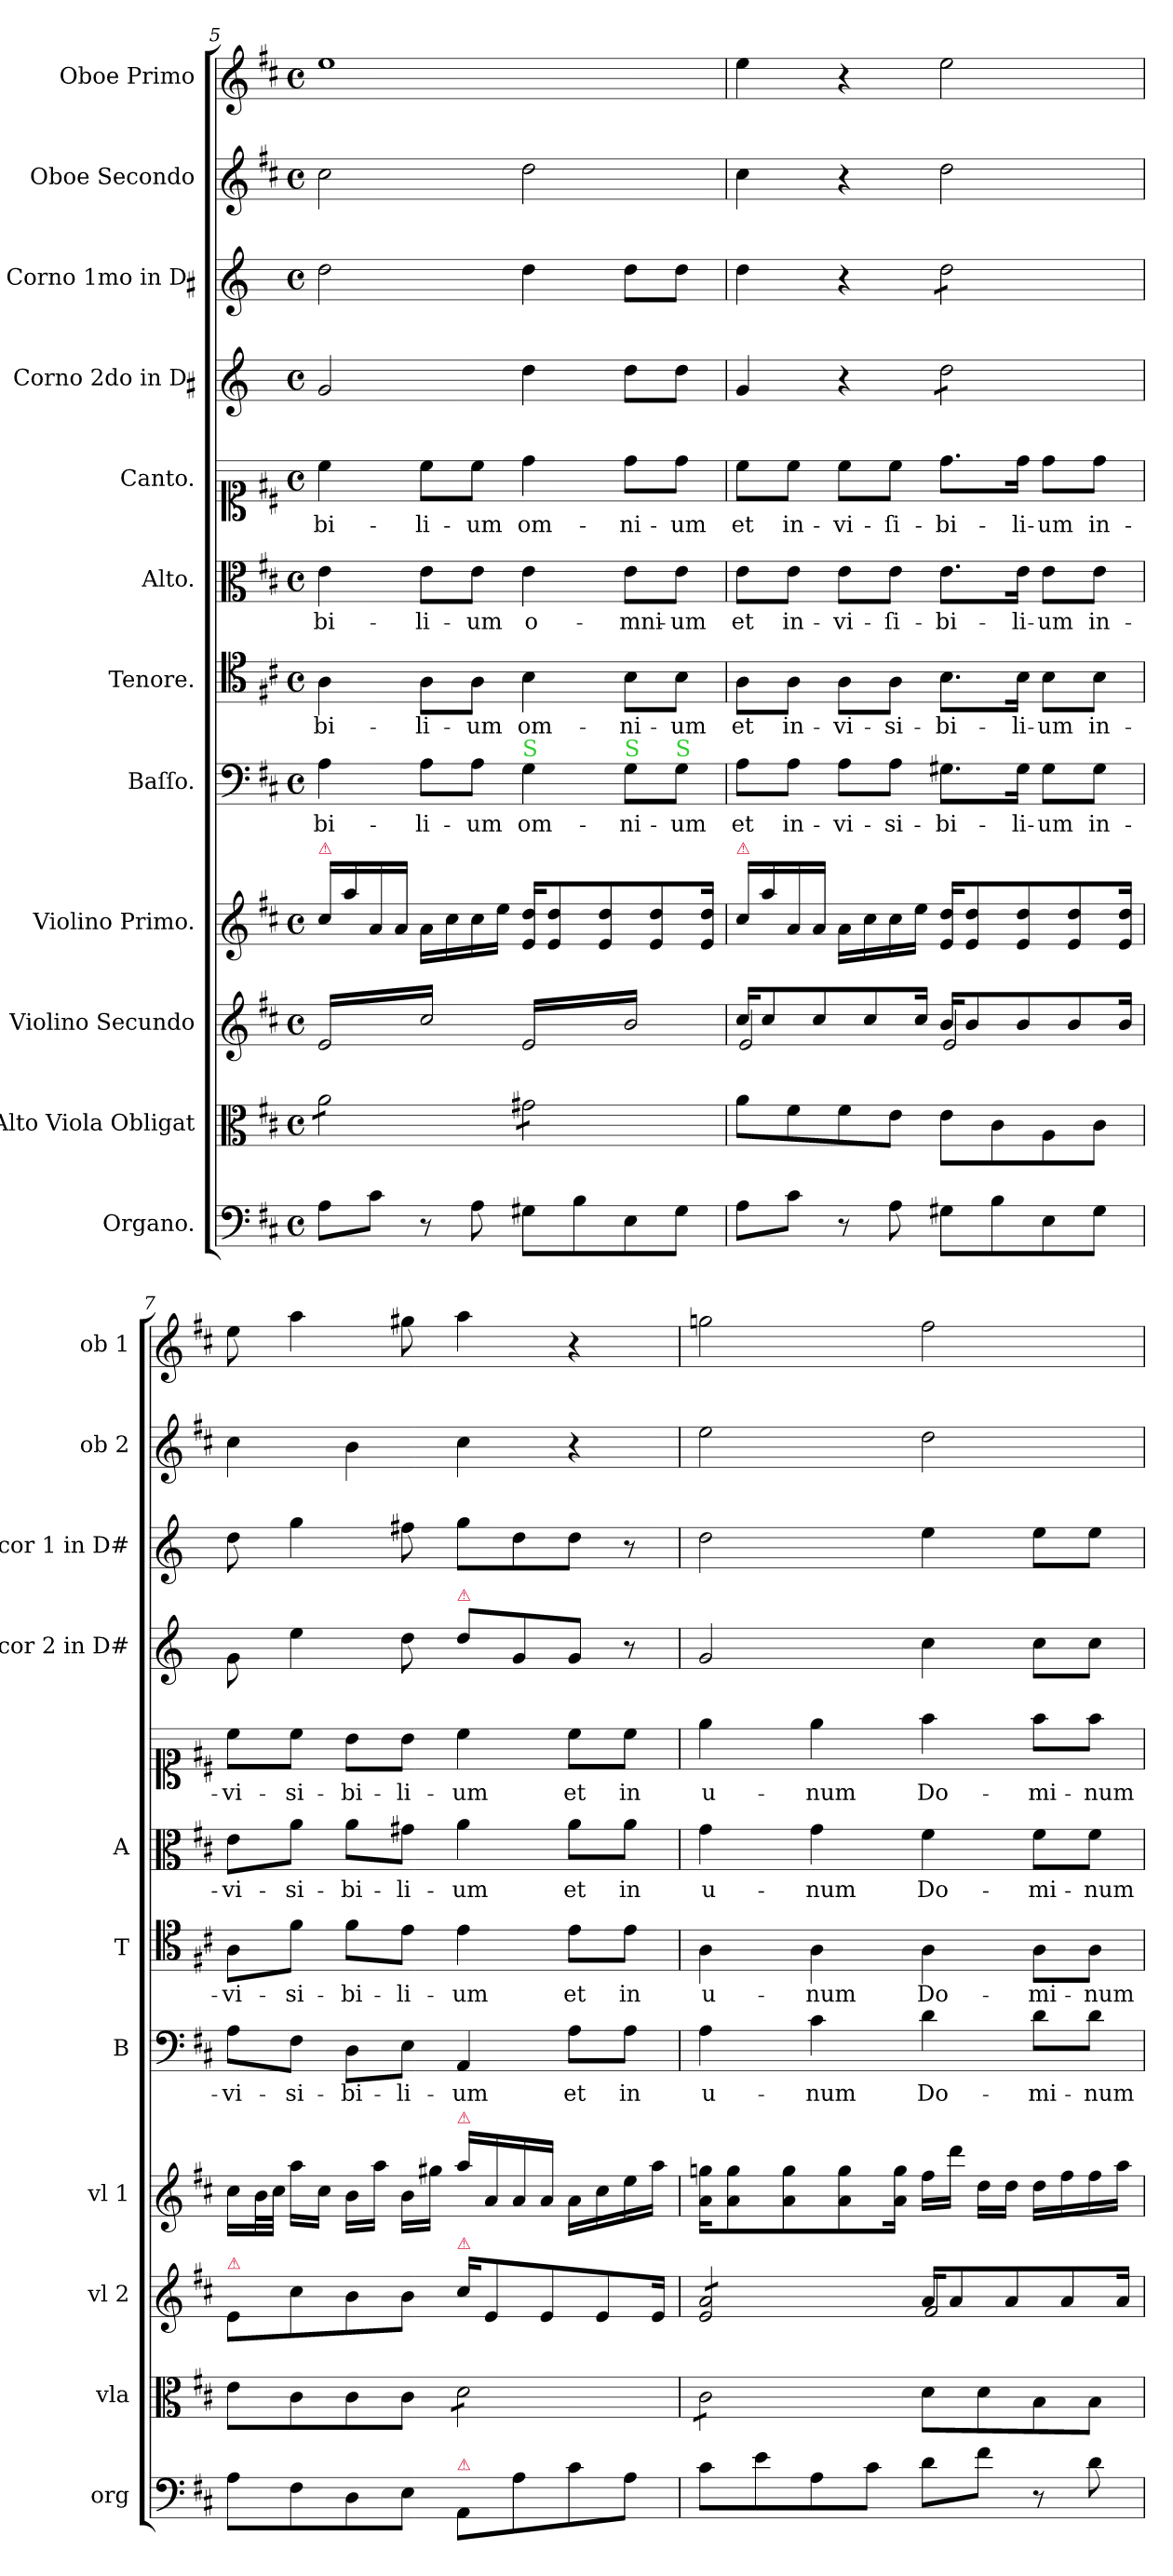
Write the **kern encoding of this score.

**kern	**kern	**kern	**kern	**kern	**text	**kern	**text	**kern	**text	**kern	**text	**kern	**kern	**kern	**kern
*part12	*part11	*part10	*part9	*part8	*part8	*part7	*part7	*part6	*part6	*part5	*part5	*part4	*part3	*part2	*part1
*staff12	*staff11	*staff10	*staff9	*staff8	*staff8	*staff7	*staff7	*staff6	*staff6	*staff5	*staff5	*staff4	*staff3	*staff2	*staff1
*I"Organo.	*I"Alto Viola Obligat	*I"Violino Secundo	*I"Violino Primo.	*I"Baſſo.	*	*I"Tenore.	*	*I"Alto.	*	*I"Canto.	*	*I"Corno 2do in D#	*I"Corno 1mo in D#	*I"Oboe Secondo	*I"Oboe Primo
*I'org	*I'vla	*I'vl 2	*I'vl 1	*I'B	*	*I'T	*	*I'A	*	*	*	*I'cor 2 in D#	*I'cor 1 in D#	*I'ob 2	*I'ob 1
*clefF4	*clefC3	*clefG2	*clefG2	*clefF4	*	*clefC4	*	*clefC3	*	*clefC1	*	*clefG2	*	*clefG2	*clefG2
*	*	*	*	*	*	*	*	*	*	*	*	*ITrd-1c-2	*ITrd-1c-2	*	*
*k[f#c#]	*k[f#c#]	*k[f#c#]	*k[f#c#]	*k[f#c#]	*	*k[f#c#]	*	*k[f#c#]	*	*k[f#c#]	*	*k[f#c#]	*k[f#c#]	*k[f#c#]	*k[f#c#]
*D:	*D:	*D:	*D:	*D:	*	*D:	*	*D:	*	*D:	*	*	*	*D:	*D:
*M4/4	*M4/4	*M4/4	*M4/4	*M4/4	*	*M4/4	*	*M4/4	*	*M4/4	*	*M4/4	*M4/4	*M4/4	*M4/4
*met(c)	*met(c)	*met(c)	*met(c)	*met(c)	*	*met(c)	*	*met(c)	*	*met(c)	*	*met(c)	*met(c)	*met(c)	*met(c)
=5	=5	=5	=5	=5	=5	=5	=5	=5	=5	=5	=5	=5	=5	=5	=5
!	!	!	!LO:TX:a:color=crimson:t=⚠	!	!	!	!	!	!	!	!	!	!	!	!
*	*tremolo	*	*	*	*	*	*	*	*	*	*	*	*	*	*
*	*	*tremolo	*	*	*	*	*	*	*	*	*	*	*	*	*
8A\L	8a\L	16e/LL	16cc#\LL	4A\	-bi-	4A\	-bi-	4e\	-bi-	4cc#\	-bi-	2a/	2ee\	2cc#\	1ee
.	.	16cc#/	16aa\	.	.	.	.	.	.	.	.	.	.	.	.
8c#\J	8a\	16e/	16a/	.	.	.	.	.	.	.	.	.	.	.	.
.	.	16cc#/	16a/JJ	.	.	.	.	.	.	.	.	.	.	.	.
8r	8a\	16e/	16a\LL	8A\L	-li-	8A\L	-li-	8e\L	-li-	8cc#\L	-li-	.	.	.	.
.	.	16cc#/	16cc#\	.	.	.	.	.	.	.	.	.	.	.	.
8A\	8a\J	16e/	16cc#\	8A\J	-um	8A\J	-um	8e\J	-um	8cc#\J	-um	.	.	.	.
.	.	16cc#/JJ	16ee\JJ	.	.	.	.	.	.	.	.	.	.	.	.
!	!	!	!	!LO:TX:a:color=limegreen:t=S	!	!	!	!	!	!	!	!	!	!	!
8G#X\L	8g#X\L	16e/LL	16e/ 16dd/KL	4G\	om-	4B\	om-	4e\	o-	4dd\	om-	4ee\	4ee\	2dd\	.
.	.	16b/	8e/ 8dd/	.	.	.	.	.	.	.	.	.	.	.	.
8B\	8g#X\	16e/	.	.	.	.	.	.	.	.	.	.	.	.	.
.	.	16b/	8e/ 8dd/	.	.	.	.	.	.	.	.	.	.	.	.
!	!	!	!	!LO:TX:a:color=limegreen:t=S	!	!	!	!	!	!	!	!	!	!	!
8E\	8g#X\	16e/	.	8G\L	-ni-	8B\L	-ni-	8e\L	-mni-	8dd\L	-ni-	8ee\L	8ee\L	.	.
.	.	16b/	8e/ 8dd/	.	.	.	.	.	.	.	.	.	.	.	.
!	!	!	!	!LO:TX:a:color=limegreen:t=S	!	!	!	!	!	!	!	!	!	!	!
8G#\J	8g#X\J	16e/	.	8G\J	-um	8B\J	-um	8e\J	-um	8dd\J	-um	8ee\J	8ee\J	.	.
*	*Xtremolo	*	*	*	*	*	*	*	*	*	*	*	*	*	*
.	.	16b/JJ	16e/ 16dd/Jk	.	.	.	.	.	.	.	.	.	.	.	.
*	*	*Xtremolo	*	*	*	*	*	*	*	*	*	*	*	*	*
=6	=6	=6	=6	=6	=6	=6	=6	=6	=6	=6	=6	=6	=6	=6	=6
*	*	*^	*	*	*	*	*	*	*	*	*	*	*	*	*
!	!	!	!	!LO:TX:a:color=crimson:t=⚠	!	!	!	!	!	!	!	!	!	!	!	!
8A\L	8a\L	16cc#/KL	2e/	16cc#\LL	8A\L	et	8A\L	et	8e\L	et	8cc#\L	et	4a/	4ee\	4cc#\	4ee\
.	.	8cc#/	.	16aa\	.	.	.	.	.	.	.	.	.	.	.	.
8c#\J	8f#\	.	.	16a/	8A\J	in-	8A\J	in-	8e\J	in-	8cc#\J	in-	.	.	.	.
.	.	8cc#/	.	16a/JJ	.	.	.	.	.	.	.	.	.	.	.	.
8r	8f#\	.	.	16a\LL	8A\L	-vi-	8A\L	-vi-	8e\L	-vi-	8cc#\L	-vi-	4r	4r	4r	4r
.	.	8cc#/	.	16cc#\	.	.	.	.	.	.	.	.	.	.	.	.
8A\	8e\J	.	.	16cc#\	8A\J	-si-	8A\J	-si-	8e\J	-ſi-	8cc#\J	-ſi-	.	.	.	.
.	.	16cc#/Jk	.	16ee\JJ	.	.	.	.	.	.	.	.	.	.	.	.
*	*	*	*	*	*	*	*	*	*	*	*	*	*tremolo	*	*	*
*	*	*	*	*	*	*	*	*	*	*	*	*	*	*tremolo	*	*
8G#X\L	8e\L	16b/KL	2e/	16e/ 16dd/KL	8.G#X\L	-bi-	8.B\L	-bi-	8.e\L	-bi-	8.dd\L	-bi-	8ee\L	8ee\L	2dd\	2ee\
.	.	8b/	.	8e/ 8dd/	.	.	.	.	.	.	.	.	.	.	.	.
8B\	8c#\	.	.	.	.	.	.	.	.	.	.	.	8ee\	8ee\	.	.
.	.	8b/	.	8e/ 8dd/	16G#\Jk	-li-	16B\Jk	-li-	16e\Jk	-li-	16dd\Jk	-li-	.	.	.	.
8E\	8A\	.	.	.	8G#\L	-um	8B\L	-um	8e\L	-um	8dd\L	-um	8ee\	8ee\	.	.
.	.	8b/	.	8e/ 8dd/	.	.	.	.	.	.	.	.	.	.	.	.
8G#\J	8c#\J	.	.	.	8G#\J	in-	8B\J	in-	8e\J	in-	8dd\J	in-	8ee\J	8ee\J	.	.
*	*	*	*	*	*	*	*	*	*	*	*	*	*	*Xtremolo	*	*
*	*	*	*	*	*	*	*	*	*	*	*	*	*Xtremolo	*	*	*
.	.	16b/Jk	.	16e/ 16dd/Jk	.	.	.	.	.	.	.	.	.	.	.	.
*	*	*v	*v	*	*	*	*	*	*	*	*	*	*	*	*	*
=7	=7	=7	=7	=7	=7	=7	=7	=7	=7	=7	=7	=7	=7	=7	=7
!	!	!LO:TX:a:color=crimson:t=⚠	!	!	!	!	!	!	!	!	!	!	!	!	!
8A\L	8e\L	8e/L	16cc#\LL	8A\L	-vi-	8A\L	-vi-	8e\L	-vi-	8cc#\L	-vi-	8a\	8ee\	4cc#\	8ee\
.	.	.	32b\L	.	.	.	.	.	.	.	.	.	.	.	.
.	.	.	32cc#\JJJ	.	.	.	.	.	.	.	.	.	.	.	.
8F#\	8c#\	8cc#\	16aa\LL	8F#\J	-si-	8f#\J	-si-	8a\J	-si-	8cc#\J	-si-	4ff#\	4aa\	.	4aa\
.	.	.	16cc#\JJ	.	.	.	.	.	.	.	.	.	.	.	.
8D\	8c#\	8b\	16b\LL	8D\L	-bi-	8f#\L	-bi-	8a\L	-bi-	8b\L	-bi-	.	.	4b\	.
.	.	.	16aa\JJ	.	.	.	.	.	.	.	.	.	.	.	.
8E\J	8c#\J	8b\J	16b\LL	8E\J	-li-	8e\J	-li-	8g#X\J	-li-	8b\J	-li-	8ee\	8gg#X\	.	8gg#X\
.	.	.	16gg#X\JJ	.	.	.	.	.	.	.	.	.	.	.	.
!	!	!	!	!	!	!	!	!	!	!	!	!LO:TX:a:color=crimson:t=⚠	!	!	!
!	!	!	!LO:TX:a:color=crimson:t=⚠	!	!	!	!	!	!	!	!	!	!	!	!
!	!	!LO:TX:a:color=crimson:t=⚠	!	!	!	!	!	!	!	!	!	!	!	!	!
!LO:TX:a:color=crimson:t=⚠	!	!	!	!	!	!	!	!	!	!	!	!	!	!	!
*	*tremolo	*	*	*	*	*	*	*	*	*	*	*	*	*	*
8AA/L	8d\L	16cc#\KL	16aa\LL	4AA/	-um	4e\	-um	4a\	-um	4cc#\	-um	8ee\L	8aa\L	4cc#\	4aa\
.	.	8e/	16a/	.	.	.	.	.	.	.	.	.	.	.	.
8A\	8d\	.	16a/	.	.	.	.	.	.	.	.	8a/	8ee\	.	.
.	.	8e/	16a/JJ	.	.	.	.	.	.	.	.	.	.	.	.
8c#\	8d\	.	16a\LL	8A\L	et	8e\L	et	8a\L	et	8cc#\L	et	8a/J	8ee\J	4r	4r
.	.	8e/	16cc#\	.	.	.	.	.	.	.	.	.	.	.	.
8A\J	8d\J	.	16ee\	8A\J	in	8e\J	in	8a\J	in	8cc#\J	in	8r	8r	.	.
.	.	16e/Jk	16aa\JJ	.	.	.	.	.	.	.	.	.	.	.	.
=8	=8	=8	=8	=8	=8	=8	=8	=8	=8	=8	=8	=8	=8	=8	=8
*	*	*^	*	*	*	*	*	*	*	*	*	*	*	*	*
*	*	*tremolo	*	*	*	*	*	*	*	*	*	*	*	*	*	*
8c#\L	8c#\L	8e/ 8a/L	2ryy	16a\ 16ggn\KL	4A\	u-	4A\	u-	4g\	u-	4ee\	u-	2a/	2ee\	2ee\	2ggn\
.	.	.	.	8a\ 8gg\	.	.	.	.	.	.	.	.	.	.	.	.
8e\	8c#\	8e/ 8a/	.	.	.	.	.	.	.	.	.	.	.	.	.	.
.	.	.	.	8a\ 8gg\	.	.	.	.	.	.	.	.	.	.	.	.
8A\	8c#\	8e/ 8a/	.	.	4c#\	-num	4A\	-num	4g\	-num	4ee\	-num	.	.	.	.
.	.	.	.	8a\ 8gg\	.	.	.	.	.	.	.	.	.	.	.	.
8c#\J	8c#\J	8e/ 8a/J	.	.	.	.	.	.	.	.	.	.	.	.	.	.
*	*	*Xtremolo	*	*	*	*	*	*	*	*	*	*	*	*	*	*
*	*Xtremolo	*	*	*	*	*	*	*	*	*	*	*	*	*	*	*
.	.	.	.	16a\ 16gg\Jk	.	.	.	.	.	.	.	.	.	.	.	.
8d\L	8d\L	16a/KL	2f#/	16ff#\LL	4d\	Do-	4A\	Do-	4f#\	Do-	4ff#\	Do-	4dd\	4ff#\	2dd\	2ff#\
.	.	8a/	.	16ddd\JJ	.	.	.	.	.	.	.	.	.	.	.	.
8f#\J	8d\	.	.	16dd\LL	.	.	.	.	.	.	.	.	.	.	.	.
.	.	8a/	.	16dd\JJ	.	.	.	.	.	.	.	.	.	.	.	.
8r	8B\	.	.	16dd\LL	8d\L	-mi-	8A\L	-mi-	8f#\L	-mi-	8ff#\L	-mi-	8dd\L	8ff#\L	.	.
.	.	8a/	.	16ff#\	.	.	.	.	.	.	.	.	.	.	.	.
8d\	8B\J	.	.	16ff#\	8d\J	-num	8A\J	-num	8f#\J	-num	8ff#\J	-num	8dd\J	8ff#\J	.	.
.	.	16a/Jk	.	16aa\JJ	.	.	.	.	.	.	.	.	.	.	.	.
*	*	*v	*v	*	*	*	*	*	*	*	*	*	*	*	*	*
=	=	=	=	=	=	=	=	=	=	=	=	=	=	=	=
*-	*-	*-	*-	*-	*-	*-	*-	*-	*-	*-	*-	*-	*-	*-	*-
